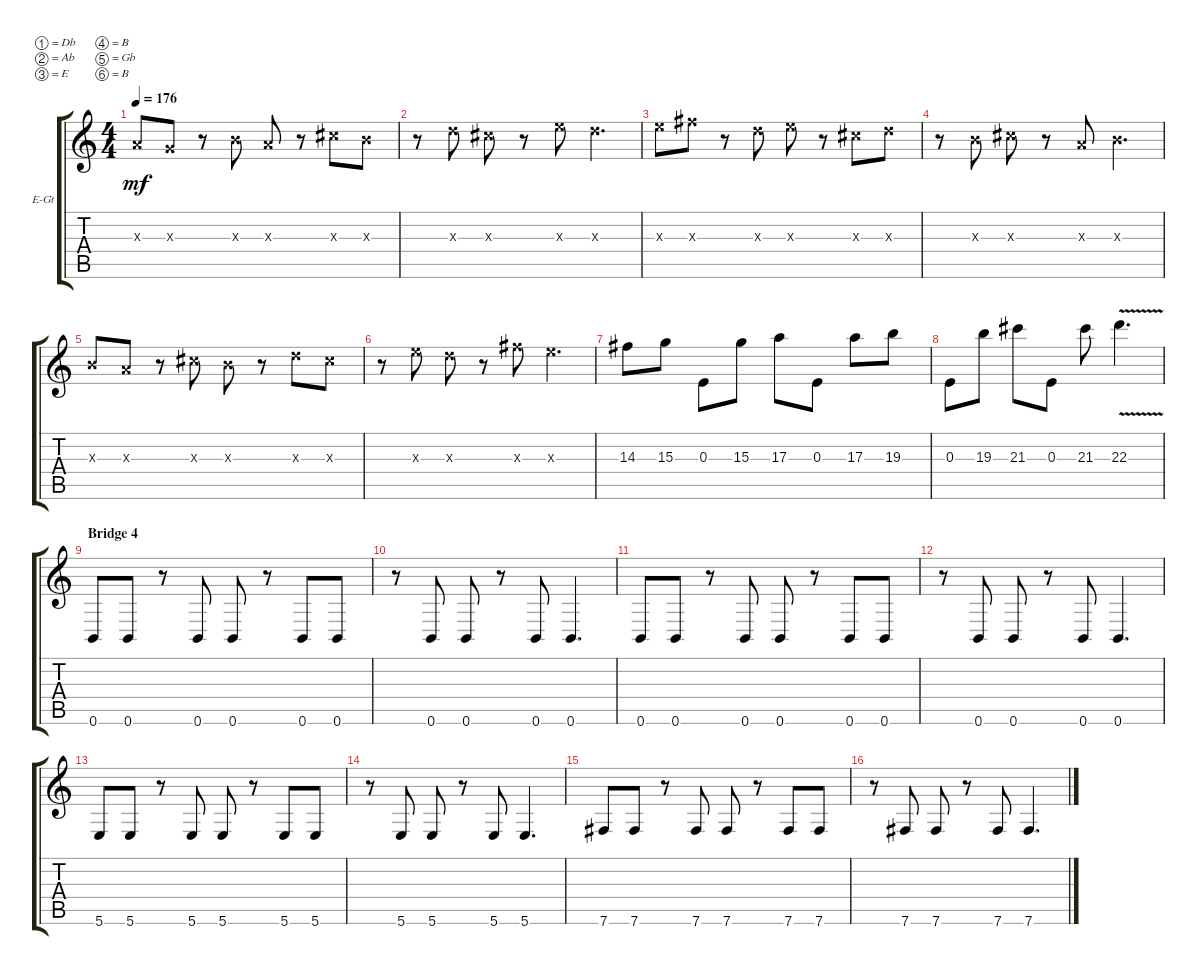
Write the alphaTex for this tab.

\defaultSystemsLayout 4
\bracketExtendMode groupsimilarinstruments
\firstSystemTrackNameOrientation horizontal
\otherSystemsTrackNameOrientation horizontal
\track ("Ру" "E-Gt") {instrument distortionguitar}
\staff {score tabs}
\tuning (Db4 Ab3 E3 B2 Gb2 B1)
\ts (4 4)
\tempo 176
\clef g2
\ks c
5.3{x}.8{dy mf} 3.3{x}.8 r.8 7.3{x}.8 5.3{x}.8 r.8 9.3{x}.8 7.3{x}.8 |
r.8 10.3{x}.8 9.3{x}.8 r.8 12.3{x}.8 10.3{x}.4{d} |
12.3{x}.8 14.3{x}.8 r.8 10.3{x}.8 12.3{x}.8 r.8 9.3{x}.8 10.3{x}.8 |
r.8 7.3{x}.8 9.3{x}.8 r.8 5.3{x}.8 7.3{x}.4{d} |
7.3{x}.8 5.3{x}.8 r.8 9.3{x}.8 7.3{x}.8 r.8 10.3{x}.8 9.3{x}.8 |
r.8 12.3{x}.8 10.3{x}.8 r.8 14.3{x}.8 12.3{x}.4{d} |
14.3.8 15.3.8 0.3.8 15.3.8 17.3.8 0.3.8 17.3.8 19.3.8 |
0.3.8 19.3.8 21.3.8 0.3.8 21.3.8 22.3{v}.4{d} |
\section ("" "Bridge 4")
0.6.8 0.6.8 r.8 0.6.8 0.6.8 r.8 0.6.8 0.6.8 |
r.8 0.6.8 0.6.8 r.8 0.6.8 0.6.4{d} |
0.6.8 0.6.8 r.8 0.6.8 0.6.8 r.8 0.6.8 0.6.8 |
r.8 0.6.8 0.6.8 r.8 0.6.8 0.6.4{d} |
5.6.8 5.6.8 r.8 5.6.8 5.6.8 r.8 5.6.8 5.6.8 |
r.8 5.6.8 5.6.8 r.8 5.6.8 5.6.4{d} |
7.6.8 7.6.8 r.8 7.6.8 7.6.8 r.8 7.6.8 7.6.8 |
r.8 7.6.8 7.6.8 r.8 7.6.8 7.6.4{d}
